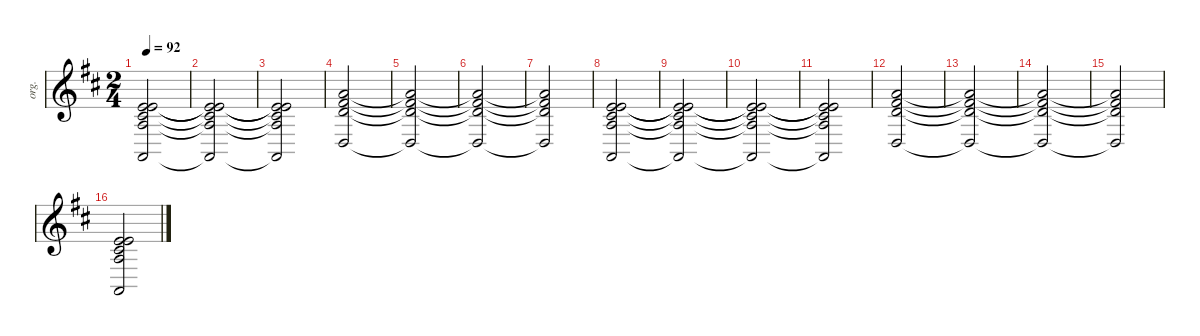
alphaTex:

\defaultSystemsLayout 4
\hideDynamics
\bracketExtendMode nobrackets
\otherSystemsTrackNameOrientation horizontal
\track ("Organ" "org.") {instrument drawbarorgan}
\staff {score}
\tuning (E4 B3 G3 D3 A2 E2 B1)
\ts (2 4)
\tempo 92
\clef g2
\ks d
(0.1{t acc forcenatural} 5.2{t acc forcenatural} 6.3{t acc #} 7.4{t acc forcenatural} 0.5{t acc forcenatural}).2{dy mf beam Up} |
(0.1{t acc forcenatural} 5.2{t acc forcenatural} 6.3{t acc #} 7.4{t acc forcenatural} 0.5{t acc forcenatural}).2{beam Up} |
(0.1{t acc forcenatural} 5.2{t acc forcenatural} 6.3{t acc #} 7.4{t acc forcenatural} 0.5{t acc forcenatural}).2{beam Up} |
(5.1{acc forcenatural} 7.2{acc #} 7.3{acc forcenatural} 0.4{acc forcenatural}).2{beam Up} |
(5.1{t acc forcenatural} 7.2{t acc #} 7.3{t acc forcenatural} 0.4{t acc forcenatural}).2{beam Up} |
(5.1{t acc forcenatural} 7.2{t acc #} 7.3{t acc forcenatural} 0.4{t acc forcenatural}).2{beam Up} |
(5.1{t acc forcenatural} 7.2{t acc #} 7.3{t acc forcenatural} 0.4{t acc forcenatural}).2{beam Up} |
(0.1{acc forcenatural} 5.2{acc forcenatural} 6.3{acc #} 7.4{acc forcenatural} 0.5{acc forcenatural}).2{beam Up} |
(0.1{t acc forcenatural} 5.2{t acc forcenatural} 6.3{t acc #} 7.4{t acc forcenatural} 0.5{t acc forcenatural}).2{beam Up} |
(0.1{t acc forcenatural} 5.2{t acc forcenatural} 6.3{t acc #} 7.4{t acc forcenatural} 0.5{t acc forcenatural}).2{beam Up} |
(0.1{t acc forcenatural} 5.2{t acc forcenatural} 6.3{t acc #} 7.4{t acc forcenatural} 0.5{t acc forcenatural}).2{beam Up} |
(5.1{acc forcenatural} 7.2{acc #} 7.3{acc forcenatural} 0.4{acc forcenatural}).2{beam Up} |
(5.1{t acc forcenatural} 7.2{t acc #} 7.3{t acc forcenatural} 0.4{t acc forcenatural}).2{beam Up} |
(5.1{t acc forcenatural} 7.2{t acc #} 7.3{t acc forcenatural} 0.4{t acc forcenatural}).2{beam Up} |
(5.1{t acc forcenatural} 7.2{t acc #} 7.3{t acc forcenatural} 0.4{t acc forcenatural}).2{beam Up} |
(0.1{acc forcenatural} 2.2{acc #} 2.3{acc forcenatural} 14.4{acc forcenatural} 0.5{acc forcenatural}).2{beam Up}
